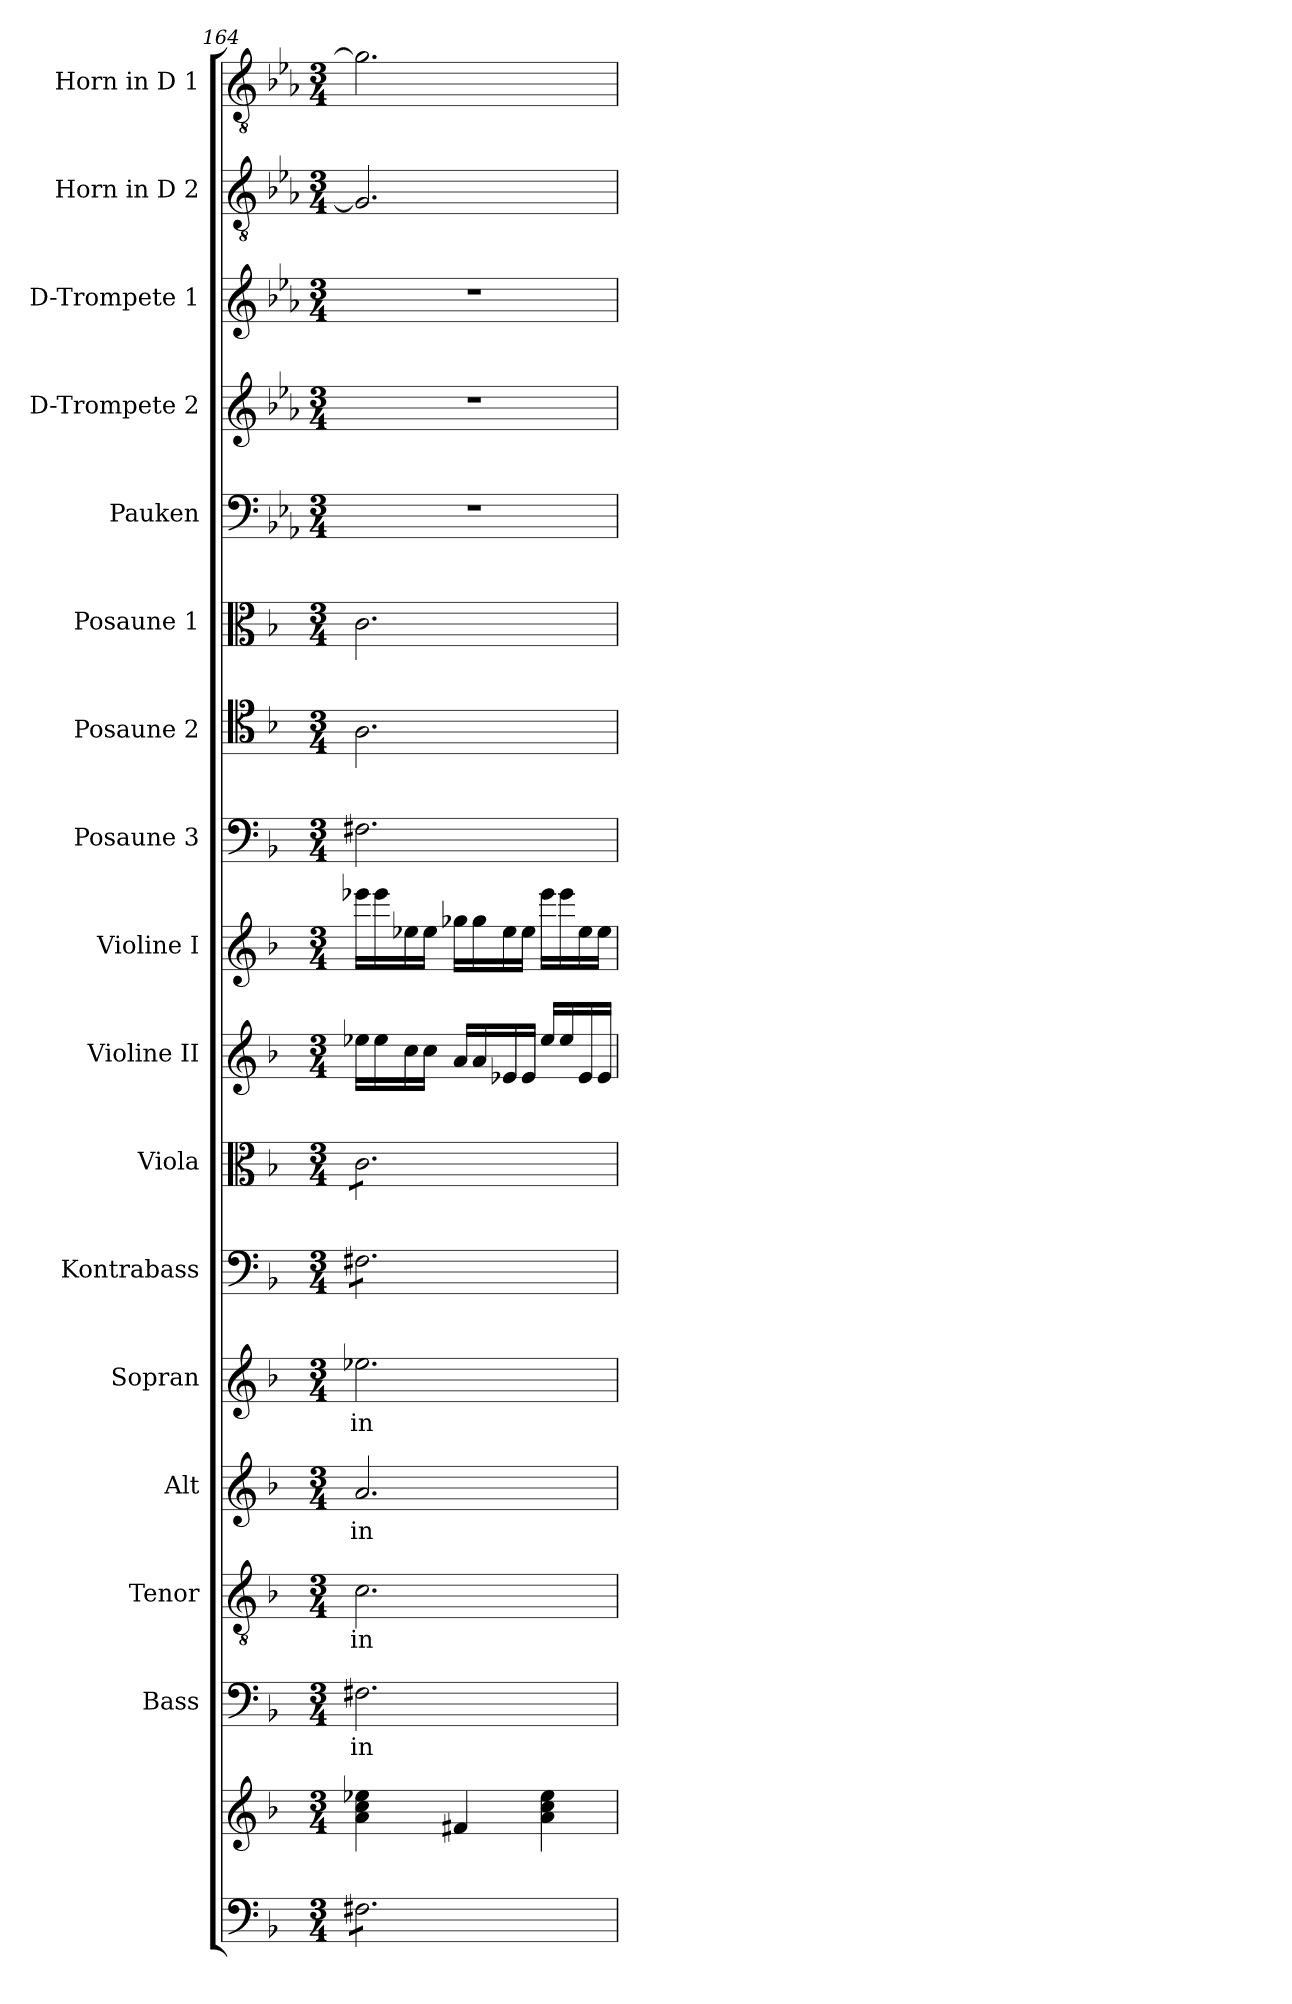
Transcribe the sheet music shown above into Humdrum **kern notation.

**kern	**kern	**kern	**text	**kern	**text	**kern	**text	**kern	**text	**kern	**kern	**kern	**kern	**kern	**kern	**kern	**kern	**kern	**kern	**kern	**kern
*part17	*part17	*part16	*part16	*part15	*part15	*part14	*part14	*part13	*part13	*part12	*part11	*part10	*part9	*part8	*part7	*part6	*part5	*part4	*part3	*part2	*part1
*staff18	*staff17	*staff16	*staff16	*staff15	*staff15	*staff14	*staff14	*staff13	*staff13	*staff12	*staff11	*staff10	*staff9	*staff8	*staff7	*staff6	*staff5	*staff4	*staff3	*staff2	*staff1
*	*	*I"Bass	*	*I"Tenor	*	*I"Alt	*	*I"Sopran	*	*I"Kontrabass	*I"Viola	*I"Violine II	*I"Violine I	*I"Posaune 3	*I"Posaune 2	*I"Posaune 1	*I"Pauken	*I"D-Trompete 2	*I"D-Trompete 1	*I"Horn in D 2	*I"Horn in D 1
*	*	*I'B.	*	*I'T.	*	*I'A.	*	*I'S.	*	*I'Kb.	*I'Vla.	*I'Vl. II	*I'Vl. I	*I'Pos. 3	*I'Pos. 2	*I'Pos. 1	*I'Pk.	*I'D Trp. 2	*I'D Trp. 1	*I'Hrn. 2	*I'Hrn. 1
!!LO:PB:g=z
*clefF4	*clefG2	*clefF4	*	*clefGv2	*	*clefG2	*	*clefG2	*	*clefF4	*clefC3	*clefG2	*clefG2	*clefF4	*clefC4	*clefC3	*clefF4	*clefG2	*clefG2	*clefGv2	*clefGv2
*	*	*	*	*	*	*	*	*	*	*ITrd7c12	*	*	*	*	*	*	*ITrd-1c-2	*ITrd-1c-2	*ITrd-1c-2	*ITrd-1c-2	*ITrd-1c-2
*k[b-]	*k[b-]	*k[b-]	*	*k[b-]	*	*k[b-]	*	*k[b-]	*	*k[b-]	*k[b-]	*k[b-]	*k[b-]	*k[b-]	*k[b-]	*k[b-]	*k[b-]	*k[b-]	*k[b-]	*k[b-]	*k[b-]
*F:	*F:	*F:	*	*F:	*	*F:	*	*F:	*	*F:	*F:	*F:	*F:	*F:	*F:	*F:	*F:	*F:	*F:	*F:	*F:
*M3/4	*M3/4	*M3/4	*	*M3/4	*	*M3/4	*	*M3/4	*	*M3/4	*M3/4	*M3/4	*M3/4	*M3/4	*M3/4	*M3/4	*M3/4	*M3/4	*M3/4	*M3/4	*M3/4
=164	=164	=164	=164	=164	=164	=164	=164	=164	=164	=164	=164	=164	=164	=164	=164	=164	=164	=164	=164	=164	=164
!	!	!	!LO:LY:b	!	!LO:LY:b	!	!LO:LY:b	!	!LO:LY:b	!	!	!	!	!	!	!	!	!	!	!	!
*tremolo	*	*	*	*	*	*	*	*	*	*	*	*	*	*	*	*	*	*	*	*	*
*	*	*	*	*	*	*	*	*	*	*tremolo	*	*	*	*	*	*	*	*	*	*	*
*	*	*	*	*	*	*	*	*	*	*	*tremolo	*	*	*	*	*	*	*	*	*	*
8F#X\L	4a\ 4cc\ 4ee-X\	2.F#X\	in-	2.c\	in-	2.a/	in-	2.ee-X\	in-	8FF#X\L	8c\L	16ee-X\LL	16eee-X\LL	2.F#X\	2.A\	2.c\	2.r	2.r	2.r	2.A/]	2.a\]
.	.	.	.	.	.	.	.	.	.	.	.	16ee-\	16eee-\	.	.	.	.	.	.	.	.
8F#X\	.	.	.	.	.	.	.	.	.	8FF#X\	8c\	16cc\	16ee-X\	.	.	.	.	.	.	.	.
.	.	.	.	.	.	.	.	.	.	.	.	16cc\JJ	16ee-\JJ	.	.	.	.	.	.	.	.
8F#X\	4f#X/	.	.	.	.	.	.	.	.	8FF#X\	8c\	16a/LL	16gg-X\LL	.	.	.	.	.	.	.	.
.	.	.	.	.	.	.	.	.	.	.	.	16a/	16gg-\	.	.	.	.	.	.	.	.
8F#X\	.	.	.	.	.	.	.	.	.	8FF#X\	8c\	16e-X/	16ee-\	.	.	.	.	.	.	.	.
.	.	.	.	.	.	.	.	.	.	.	.	16e-/JJ	16ee-\JJ	.	.	.	.	.	.	.	.
8F#X\	4a\ 4cc\ 4ee-\	.	.	.	.	.	.	.	.	8FF#X\	8c\	16ee-/LL	16eee-\LL	.	.	.	.	.	.	.	.
.	.	.	.	.	.	.	.	.	.	.	.	16ee-/	16eee-\	.	.	.	.	.	.	.	.
8F#X\J	.	.	.	.	.	.	.	.	.	8FF#X\J	8c\J	16e-/	16ee-\	.	.	.	.	.	.	.	.
*	*	*	*	*	*	*	*	*	*	*	*Xtremolo	*	*	*	*	*	*	*	*	*	*
*	*	*	*	*	*	*	*	*	*	*Xtremolo	*	*	*	*	*	*	*	*	*	*	*
*Xtremolo	*	*	*	*	*	*	*	*	*	*	*	*	*	*	*	*	*	*	*	*	*
.	.	.	.	.	.	.	.	.	.	.	.	16e-/JJ	16ee-\JJ	.	.	.	.	.	.	.	.
=	=	=	=	=	=	=	=	=	=	=	=	=	=	=	=	=	=	=	=	=	=
*-	*-	*-	*-	*-	*-	*-	*-	*-	*-	*-	*-	*-	*-	*-	*-	*-	*-	*-	*-	*-	*-
